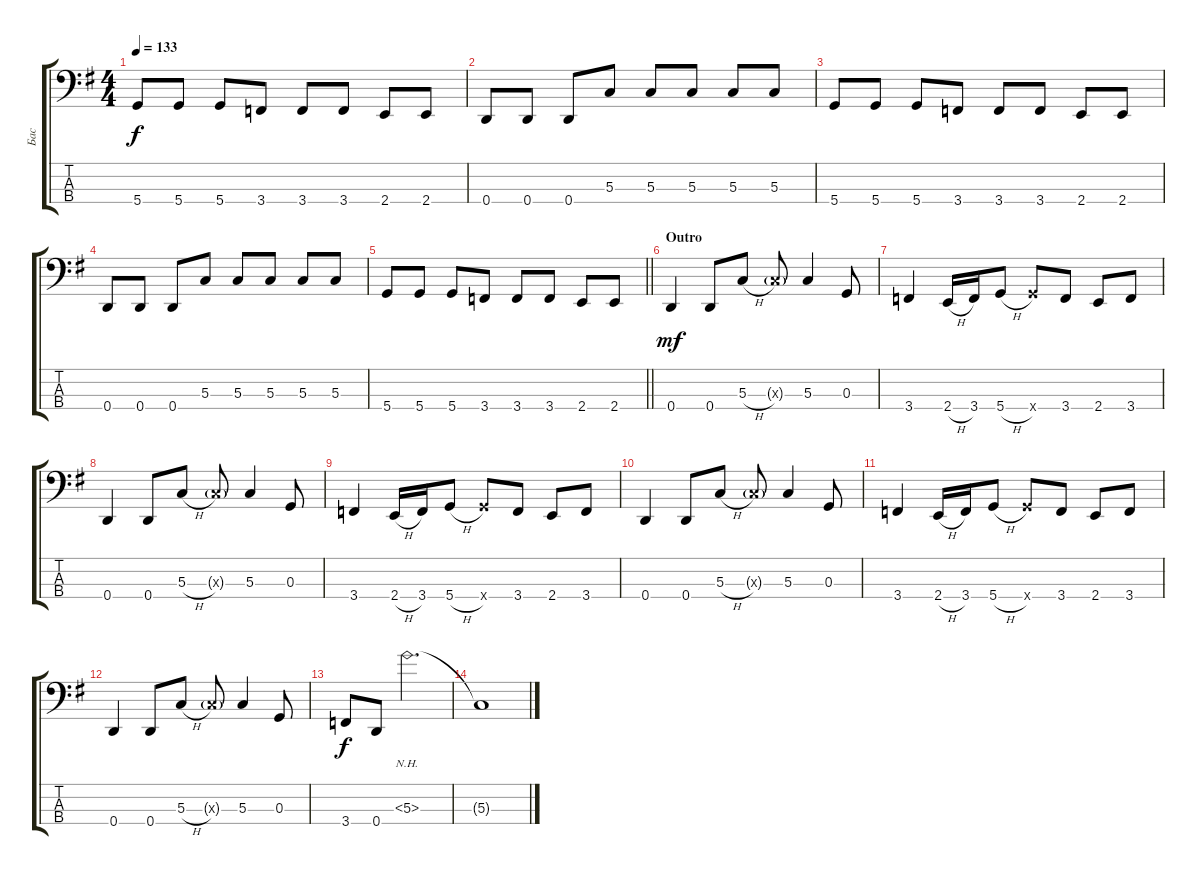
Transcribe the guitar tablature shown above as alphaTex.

\track ("Бас" "Бас") {instrument electricbassfinger}
\staff {score tabs}
\tuning (F2 C2 G1 D1) {hide}
\ts (4 4)
\tempo 133
\clef f4
\ks eminor
5.4.8{dy f} 5.4.8 5.4.8 3.4.8 3.4.8 3.4.8 2.4.8 2.4.8 |
0.4.8 0.4.8 0.4.8 5.3.8 5.3.8 5.3.8 5.3.8 5.3.8 |
5.4.8 5.4.8 5.4.8 3.4.8 3.4.8 3.4.8 2.4.8 2.4.8 |
0.4.8 0.4.8 0.4.8 5.3.8 5.3.8 5.3.8 5.3.8 5.3.8 |
\barLineRight lightlight
5.4.8 5.4.8 5.4.8 3.4.8 3.4.8 3.4.8 2.4.8 2.4.8 |
\section ("" "Outro")
0.4.4{dy mf} 0.4.8 5.3{h}.8 5.3{g x}.8 5.3.4 0.3.8 |
3.4.4 2.4{h}.16 3.4.16 5.4{h}.8 5.4{x}.8 3.4.8 2.4.8 3.4.8 |
0.4.4 0.4.8 5.3{h}.8 5.3{g x}.8 5.3.4 0.3.8 |
3.4.4 2.4{h}.16 3.4.16 5.4{h}.8 5.4{x}.8 3.4.8 2.4.8 3.4.8 |
0.4.4 0.4.8 5.3{h}.8 5.3{g x}.8 5.3.4 0.3.8 |
3.4.4 2.4{h}.16 3.4.16 5.4{h}.8 5.4{x}.8 3.4.8 2.4.8 3.4.8 |
0.4.4 0.4.8 5.3{h}.8 5.3{g x}.8 5.3.4 0.3.8 |
3.4.8{dy f} 0.4.8 5.3{nh}.2{d} |
5.3{t}.1
